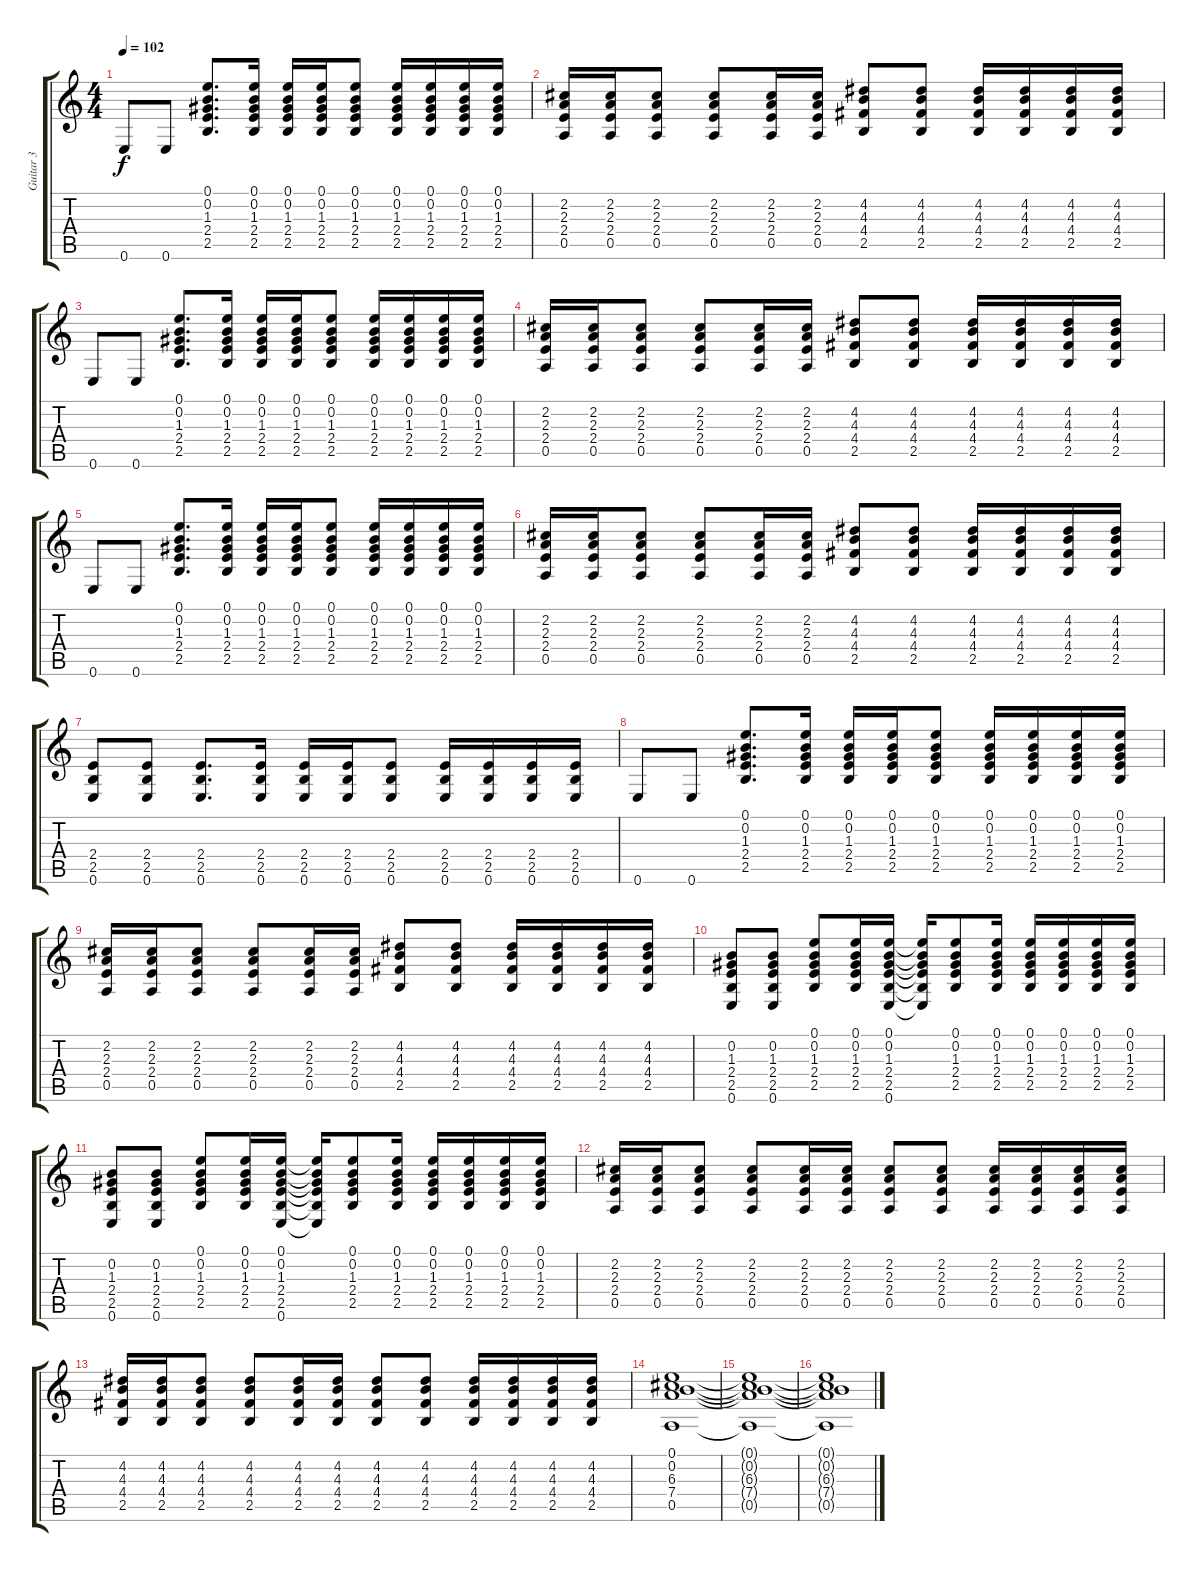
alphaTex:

\track ("Guitar 3" "Guitar 3") {instrument overdrivenguitar}
\staff {score tabs}
\tuning (E4 B3 G3 D3 A2 E2) {hide}
\ts (4 4)
\tempo 102
\clef g2
\ks c
0.6.8{dy f} 0.6.8 (0.1 0.2 1.3 2.4 2.5).8{d} (0.1 0.2 1.3 2.4 2.5).16 (0.1 0.2 1.3 2.4 2.5).16 (0.1 0.2 1.3 2.4 2.5).16 (0.1 0.2 1.3 2.4 2.5).8 (0.1 0.2 1.3 2.4 2.5).16 (0.1 0.2 1.3 2.4 2.5).16 (0.1 0.2 1.3 2.4 2.5).16 (0.1 0.2 1.3 2.4 2.5).16 |
(2.2 2.3 2.4 0.5).16 (2.2 2.3 2.4 0.5).16 (2.2 2.3 2.4 0.5).8 (2.2 2.3 2.4 0.5).8 (2.2 2.3 2.4 0.5).16 (2.2 2.3 2.4 0.5).16 (4.2 4.3 4.4 2.5).8 (4.2 4.3 4.4 2.5).8 (4.2 4.3 4.4 2.5).16 (4.2 4.3 4.4 2.5).16 (4.2 4.3 4.4 2.5).16 (4.2 4.3 4.4 2.5).16 |
0.6.8 0.6.8 (0.1 0.2 1.3 2.4 2.5).8{d} (0.1 0.2 1.3 2.4 2.5).16 (0.1 0.2 1.3 2.4 2.5).16 (0.1 0.2 1.3 2.4 2.5).16 (0.1 0.2 1.3 2.4 2.5).8 (0.1 0.2 1.3 2.4 2.5).16 (0.1 0.2 1.3 2.4 2.5).16 (0.1 0.2 1.3 2.4 2.5).16 (0.1 0.2 1.3 2.4 2.5).16 |
(2.2 2.3 2.4 0.5).16 (2.2 2.3 2.4 0.5).16 (2.2 2.3 2.4 0.5).8 (2.2 2.3 2.4 0.5).8 (2.2 2.3 2.4 0.5).16 (2.2 2.3 2.4 0.5).16 (4.2 4.3 4.4 2.5).8 (4.2 4.3 4.4 2.5).8 (4.2 4.3 4.4 2.5).16 (4.2 4.3 4.4 2.5).16 (4.2 4.3 4.4 2.5).16 (4.2 4.3 4.4 2.5).16 |
0.6.8 0.6.8 (0.1 0.2 1.3 2.4 2.5).8{d} (0.1 0.2 1.3 2.4 2.5).16 (0.1 0.2 1.3 2.4 2.5).16 (0.1 0.2 1.3 2.4 2.5).16 (0.1 0.2 1.3 2.4 2.5).8 (0.1 0.2 1.3 2.4 2.5).16 (0.1 0.2 1.3 2.4 2.5).16 (0.1 0.2 1.3 2.4 2.5).16 (0.1 0.2 1.3 2.4 2.5).16 |
(2.2 2.3 2.4 0.5).16 (2.2 2.3 2.4 0.5).16 (2.2 2.3 2.4 0.5).8 (2.2 2.3 2.4 0.5).8 (2.2 2.3 2.4 0.5).16 (2.2 2.3 2.4 0.5).16 (4.2 4.3 4.4 2.5).8 (4.2 4.3 4.4 2.5).8 (4.2 4.3 4.4 2.5).16 (4.2 4.3 4.4 2.5).16 (4.2 4.3 4.4 2.5).16 (4.2 4.3 4.4 2.5).16 |
(2.4 2.5 0.6).8 (2.4 2.5 0.6).8 (2.4 2.5 0.6).8{d} (2.4 2.5 0.6).16 (2.4 2.5 0.6).16 (2.4 2.5 0.6).16 (2.4 2.5 0.6).8 (2.4 2.5 0.6).16 (2.4 2.5 0.6).16 (2.4 2.5 0.6).16 (2.4 2.5 0.6).16 |
0.6.8 0.6.8 (0.1 0.2 1.3 2.4 2.5).8{d} (0.1 0.2 1.3 2.4 2.5).16 (0.1 0.2 1.3 2.4 2.5).16 (0.1 0.2 1.3 2.4 2.5).16 (0.1 0.2 1.3 2.4 2.5).8 (0.1 0.2 1.3 2.4 2.5).16 (0.1 0.2 1.3 2.4 2.5).16 (0.1 0.2 1.3 2.4 2.5).16 (0.1 0.2 1.3 2.4 2.5).16 |
(2.2 2.3 2.4 0.5).16 (2.2 2.3 2.4 0.5).16 (2.2 2.3 2.4 0.5).8 (2.2 2.3 2.4 0.5).8 (2.2 2.3 2.4 0.5).16 (2.2 2.3 2.4 0.5).16 (4.2 4.3 4.4 2.5).8 (4.2 4.3 4.4 2.5).8 (4.2 4.3 4.4 2.5).16 (4.2 4.3 4.4 2.5).16 (4.2 4.3 4.4 2.5).16 (4.2 4.3 4.4 2.5).16 |
(0.2 1.3 2.4 2.5 0.6).8 (0.2 1.3 2.4 2.5 0.6).8 (0.1 0.2 1.3 2.4 2.5).8 (0.1 0.2 1.3 2.4 2.5).16 (0.1 0.2 1.3 2.4 2.5 0.6).16 (0.1{t} 0.2{t} 1.3{t} 2.4{t} 2.5{t} 0.6{t}).16 (0.1 0.2 1.3 2.4 2.5).8 (0.1 0.2 1.3 2.4 2.5).16 (0.1 0.2 1.3 2.4 2.5).16 (0.1 0.2 1.3 2.4 2.5).16 (0.1 0.2 1.3 2.4 2.5).16 (0.1 0.2 1.3 2.4 2.5).16 |
(0.2 1.3 2.4 2.5 0.6).8 (0.2 1.3 2.4 2.5 0.6).8 (0.1 0.2 1.3 2.4 2.5).8 (0.1 0.2 1.3 2.4 2.5).16 (0.1 0.2 1.3 2.4 2.5 0.6).16 (0.1{t} 0.2{t} 1.3{t} 2.4{t} 2.5{t} 0.6{t}).16 (0.1 0.2 1.3 2.4 2.5).8 (0.1 0.2 1.3 2.4 2.5).16 (0.1 0.2 1.3 2.4 2.5).16 (0.1 0.2 1.3 2.4 2.5).16 (0.1 0.2 1.3 2.4 2.5).16 (0.1 0.2 1.3 2.4 2.5).16 |
(2.2 2.3 2.4 0.5).16 (2.2 2.3 2.4 0.5).16 (2.2 2.3 2.4 0.5).8 (2.2 2.3 2.4 0.5).8 (2.2 2.3 2.4 0.5).16 (2.2 2.3 2.4 0.5).16 (2.2 2.3 2.4 0.5).8 (2.2 2.3 2.4 0.5).8 (2.2 2.3 2.4 0.5).16 (2.2 2.3 2.4 0.5).16 (2.2 2.3 2.4 0.5).16 (2.2 2.3 2.4 0.5).16 |
(4.2 4.3 4.4 2.5).16 (4.2 4.3 4.4 2.5).16 (4.2 4.3 4.4 2.5).8 (4.2 4.3 4.4 2.5).8 (4.2 4.3 4.4 2.5).16 (4.2 4.3 4.4 2.5).16 (4.2 4.3 4.4 2.5).8 (4.2 4.3 4.4 2.5).8 (4.2 4.3 4.4 2.5).16 (4.2 4.3 4.4 2.5).16 (4.2 4.3 4.4 2.5).16 (4.2 4.3 4.4 2.5).16 |
(0.1 0.2 6.3 7.4 0.5).1 |
(0.1{t} 0.2{t} 6.3{t} 7.4{t} 0.5{t}).1 |
(0.1{t} 0.2{t} 6.3{t} 7.4{t} 0.5{t}).1
